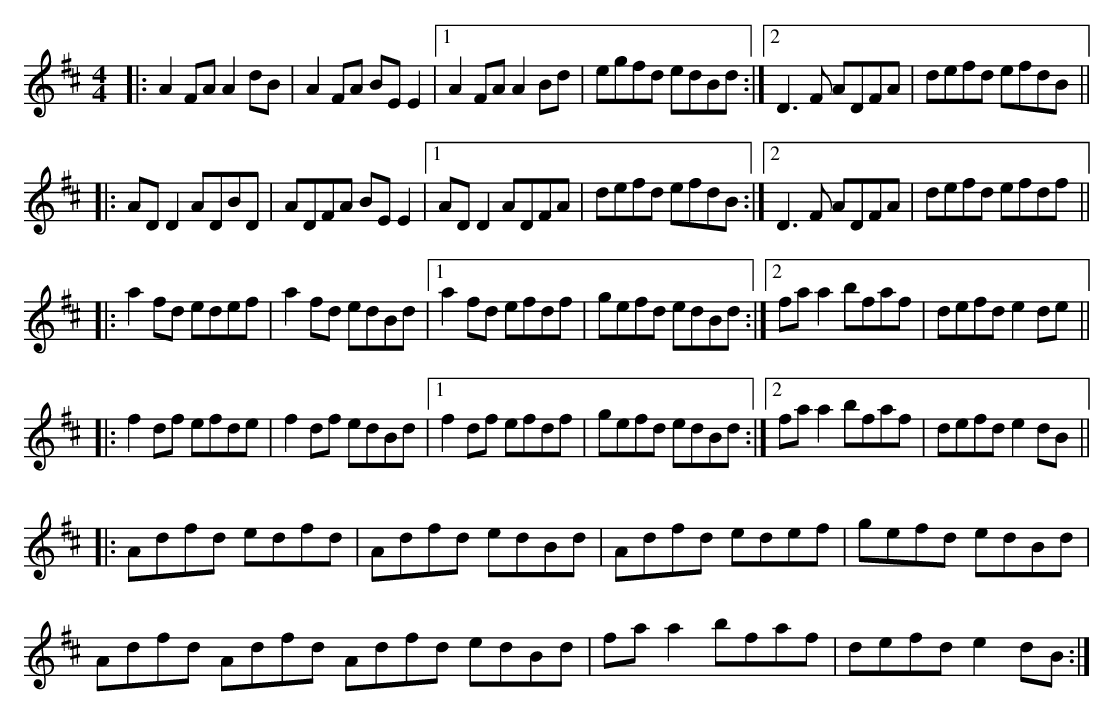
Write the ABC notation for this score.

X:1
M:4/4
K:D
|:A2 FA A2dB|A2FA BEE2|1 A2 FA A2Bd|egfd edBd:|2 D3F ADFA|defd efdB||
|:ADD2 ADBD|ADFA BEE2|1 ADD2 ADFA|defd efdB:|2 D3F ADFA|defd efdf||
|:a2fd edef|a2fd edBd|1 a2fd efdf|gefd edBd:|2 faa2 bfaf|defd e2de||
|:f2df efde|f2df edBd|1 f2df efdf|gefd edBd:|2 faa2 bfaf|defd e2 dB||
|:Adfd edfd|Adfd edBd|Adfd edef|gefd edBd|
Adfd Adfd Adfd edBd|faa2 bfaf|defd e2dB:|
